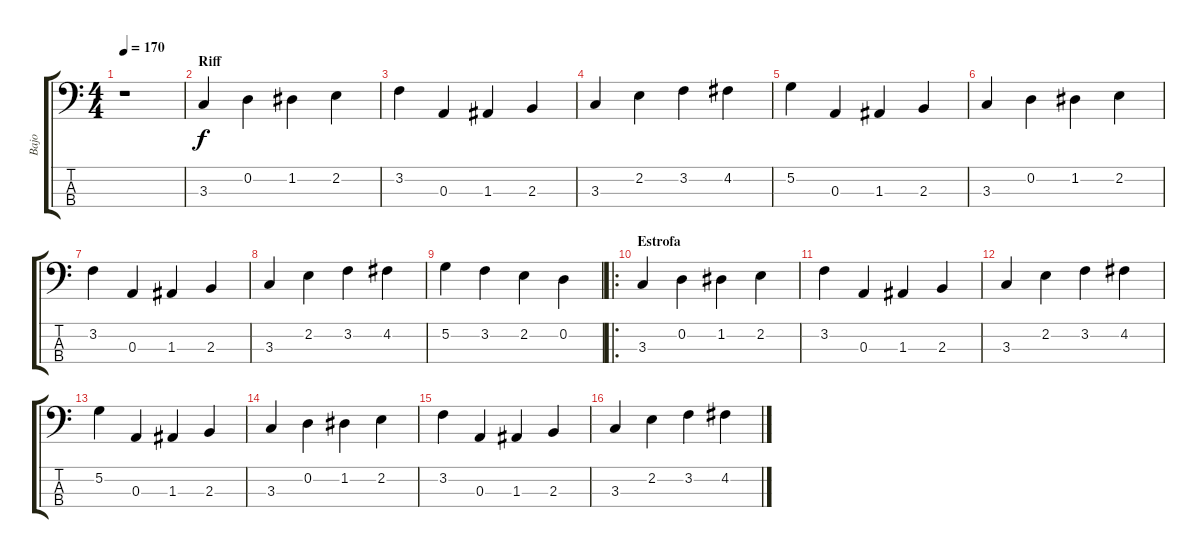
\track ("Bajo" "Bajo") {instrument electricbassfinger}
\staff {score tabs}
\tuning (G2 D2 A1 E1) {hide}
\ts (4 4)
\tempo 170
\clef f4
\ks c
r.1{dy f} |
\section ("" "Riff")
3.3.4 0.2.4 1.2.4 2.2.4 |
3.2.4 0.3.4 1.3.4 2.3.4 |
3.3.4 2.2.4 3.2.4 4.2.4 |
5.2.4 0.3.4 1.3.4 2.3.4 |
3.3.4 0.2.4 1.2.4 2.2.4 |
3.2.4 0.3.4 1.3.4 2.3.4 |
3.3.4 2.2.4 3.2.4 4.2.4 |
5.2.4 3.2.4 2.2.4 0.2.4 |
\ro
\section ("" "Estrofa")
3.3.4 0.2.4 1.2.4 2.2.4 |
3.2.4 0.3.4 1.3.4 2.3.4 |
3.3.4 2.2.4 3.2.4 4.2.4 |
5.2.4 0.3.4 1.3.4 2.3.4 |
3.3.4 0.2.4 1.2.4 2.2.4 |
3.2.4 0.3.4 1.3.4 2.3.4 |
3.3.4 2.2.4 3.2.4 4.2.4
